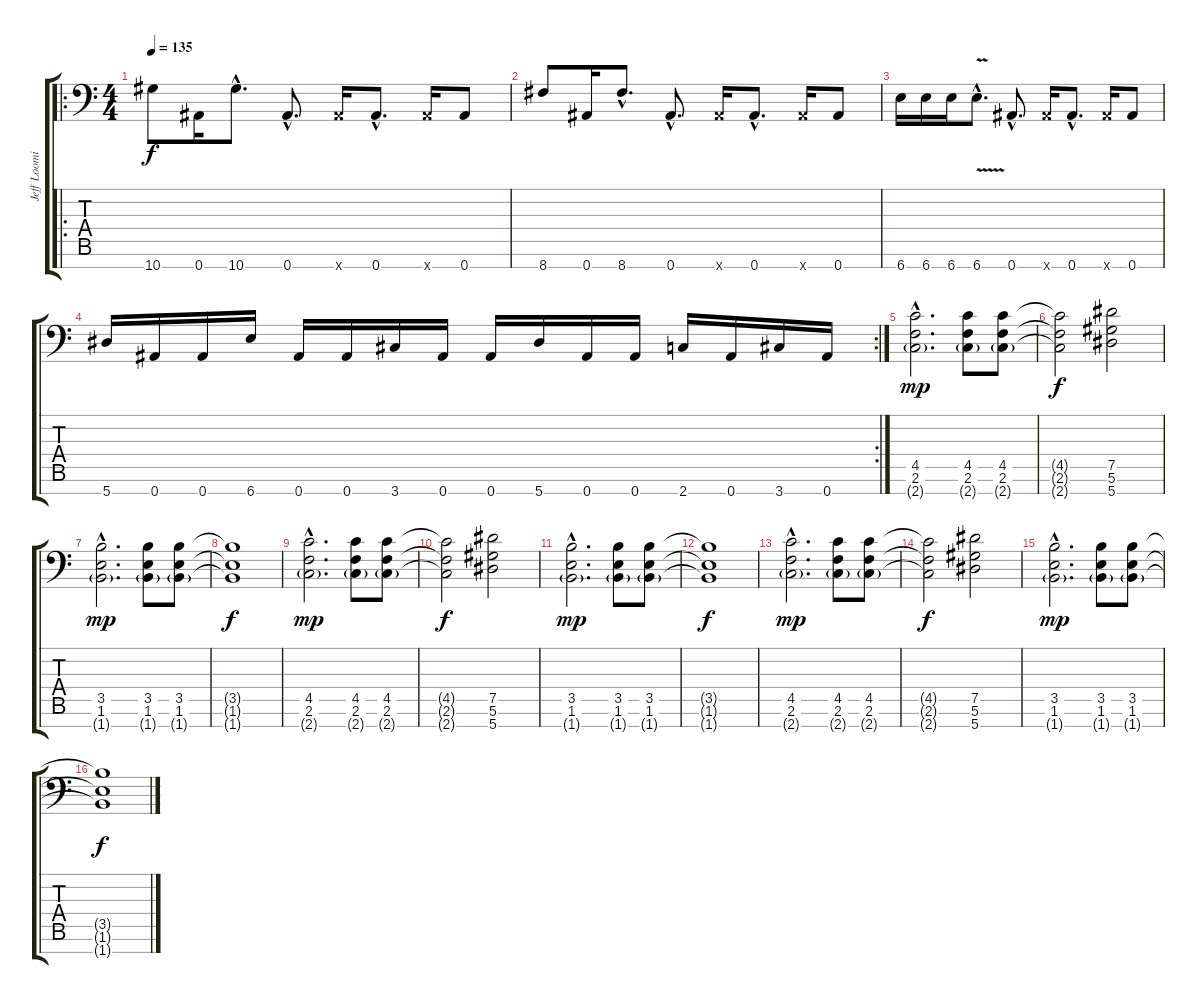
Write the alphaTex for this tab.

\track ("Jeff Loomis" "Jeff Loomi") {instrument distortionguitar}
\staff {score tabs}
\tuning (Eb4 Bb3 Gb3 Db3 Ab2 Eb2 Bb1) {hide}
\ro
\ts (4 4)
\tempo 135
\clef f4
\ks c
10.7.8{dy f} 0.7.16 10.7{hac}.8{d} 0.7{hac}.8{d} 0.7{x}.16 0.7{hac}.8{d} 0.7{x}.16 0.7.8 |
8.7.8 0.7.16 8.7{hac}.8{d} 0.7{hac}.8{d} 0.7{x}.16 0.7{hac}.8{d} 0.7{x}.16 0.7.8 |
6.7.16 6.7.16 6.7.16 6.7{v hac}.8{d} 0.7{hac}.8{d} 0.7{x}.16 0.7{hac}.8{d} 0.7{x}.16 0.7.8 |
\rc 2
5.7.16 0.7.16 0.7.16 6.7.16 0.7.16 0.7.16 3.7.16 0.7.16 0.7.16 5.7.16 0.7.16 0.7.16 2.7.16 0.7.16 3.7.16 0.7.16 |
(4.5{hac} 2.6{hac} 2.7{g hac}).2{d dy mp} (4.5 2.6 2.7{g}).8 (4.5 2.6 2.7{g}).8 |
(4.5{t} 2.6{t} 2.7{t}).2{dy f} (7.5 5.6 5.7).2 |
(3.5{hac} 1.6{hac} 1.7{g hac}).2{d dy mp} (3.5 1.6 1.7{g}).8 (3.5 1.6 1.7{g}).8 |
(3.5{t} 1.6{t} 1.7{t}).1{dy f} |
(4.5{hac} 2.6{hac} 2.7{g hac}).2{d dy mp} (4.5 2.6 2.7{g}).8 (4.5 2.6 2.7{g}).8 |
(4.5{t} 2.6{t} 2.7{t}).2{dy f} (7.5 5.6 5.7).2 |
(3.5{hac} 1.6{hac} 1.7{g hac}).2{d dy mp} (3.5 1.6 1.7{g}).8 (3.5 1.6 1.7{g}).8 |
(3.5{t} 1.6{t} 1.7{t}).1{dy f} |
(4.5{hac} 2.6{hac} 2.7{g hac}).2{d dy mp} (4.5 2.6 2.7{g}).8 (4.5 2.6 2.7{g}).8 |
(4.5{t} 2.6{t} 2.7{t}).2{dy f} (7.5 5.6 5.7).2 |
(3.5{hac} 1.6{hac} 1.7{g hac}).2{d dy mp} (3.5 1.6 1.7{g}).8 (3.5 1.6 1.7{g}).8 |
(3.5{t} 1.6{t} 1.7{t}).1{dy f}
